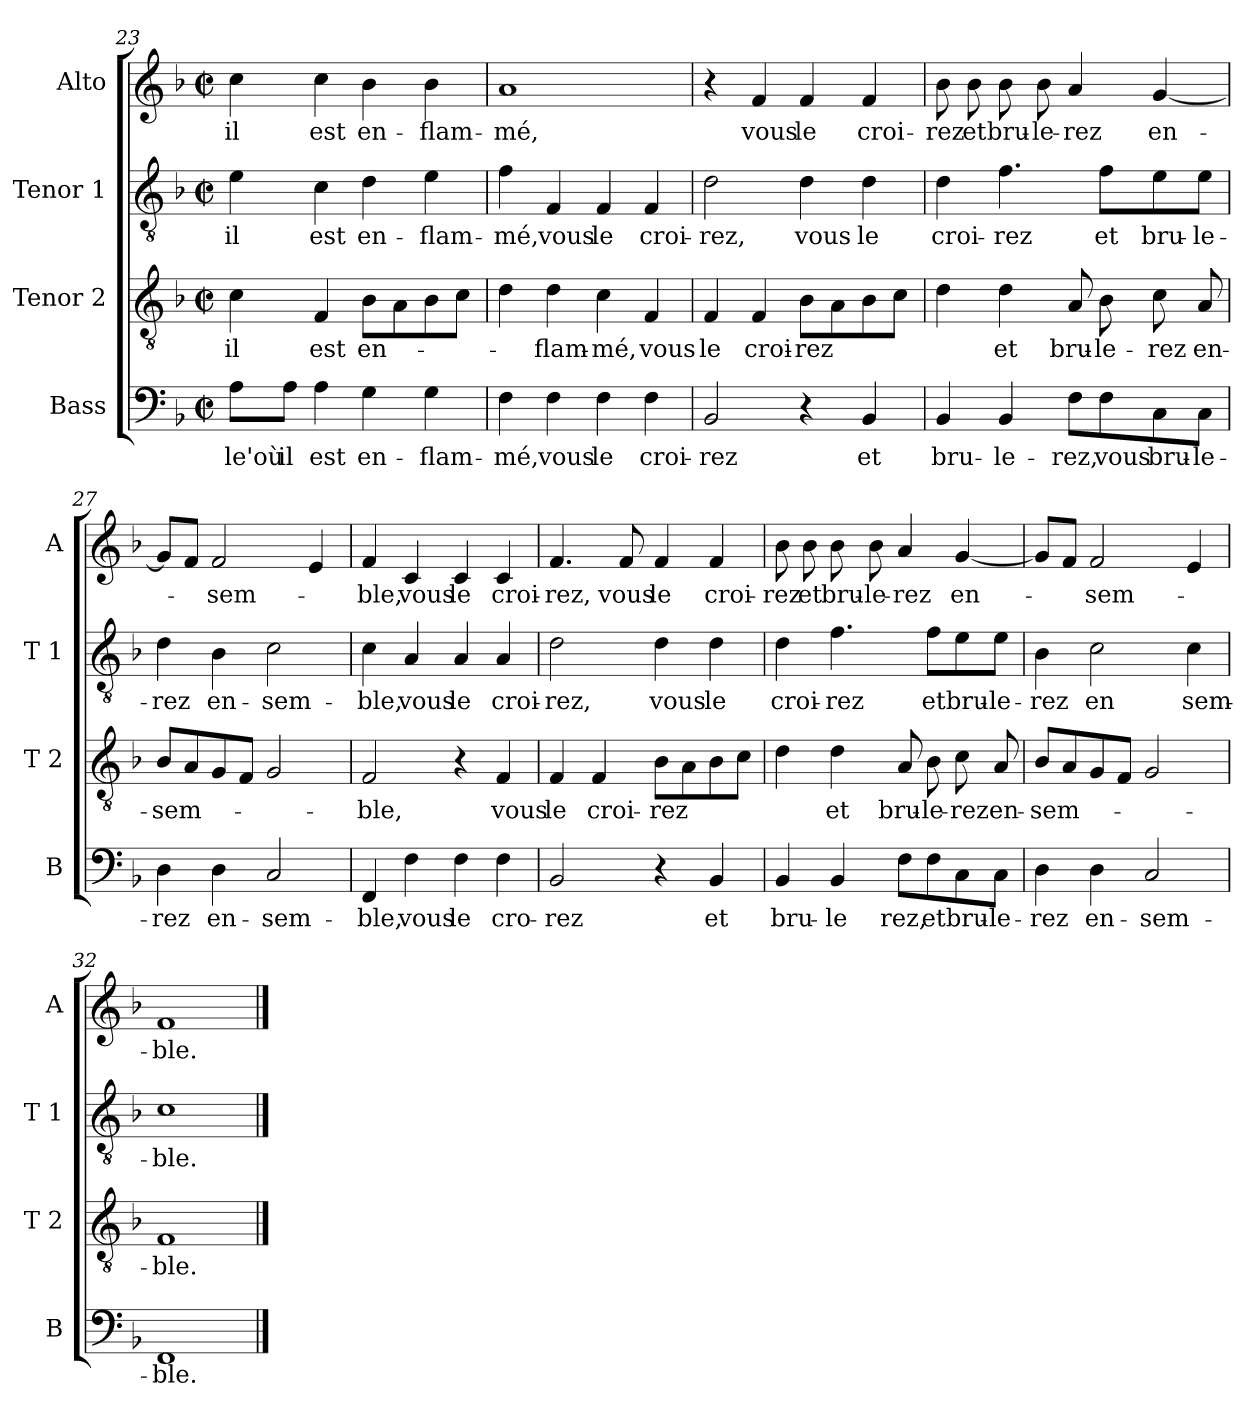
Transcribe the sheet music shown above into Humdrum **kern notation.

**kern	**text	**kern	**text	**kern	**text	**kern	**text
*part4	*part4	*part3	*part3	*part2	*part2	*part1	*part1
*staff4	*staff4	*staff3	*staff3	*staff2	*staff2	*staff1	*staff1
*I"Bass	*	*I"Tenor 2	*	*I"Tenor 1	*	*I"Alto	*
*I'B	*	*I'T 2	*	*I'T 1	*	*I'A	*
*clefF4	*	*clefGv2	*	*clefGv2	*	*clefG2	*
*k[b-]	*	*k[b-]	*	*k[b-]	*	*k[b-]	*
*F:	*	*F:	*	*F:	*	*F:	*
*M2/2	*	*M2/2	*	*M2/2	*	*M2/2	*
*met(c|)	*	*met(c|)	*	*met(c|)	*	*met(c|)	*
=23	=23	=23	=23	=23	=23	=23	=23
!	!LO:LY:b	!	!LO:LY:b	!	!LO:LY:b	!	!LO:LY:b
8A\L	-le'où	4c\	il	4e\	il	4cc\	il
!	!LO:LY:b	!	!	!	!	!	!
8A\J	il	.	.	.	.	.	.
!	!LO:LY:b	!	!LO:LY:b	!	!LO:LY:b	!	!LO:LY:b
4A\	est	4F/	est	4c\	est	4cc\	est
!	!LO:LY:b	!	!LO:LY:b	!	!LO:LY:b	!	!LO:LY:b
4G\	en-	8B-\L	en-	4d\	en-	4b-\	en-
.	.	8A\	.	.	.	.	.
!	!LO:LY:b	!	!	!	!LO:LY:b	!	!LO:LY:b
4G\	-flam-	8B-\	.	4e\	-flam-	4b-\	-flam-
.	.	8c\J	.	.	.	.	.
!!LO:PB:g=z
=24	=24	=24	=24	=24	=24	=24	=24
!	!LO:LY:b	!	!	!	!LO:LY:b	!	!LO:LY:b
4F\	-mé,	4d\	.	4f\	-mé,	1a	-mé,
!	!LO:LY:b	!	!LO:LY:b	!	!LO:LY:b	!	!
4F\	vous	4d\	-flam-	4F/	vous	.	.
!	!LO:LY:b	!	!LO:LY:b	!	!LO:LY:b	!	!
4F\	le	4c\	-mé,	4F/	le	.	.
!	!LO:LY:b	!	!LO:LY:b	!	!LO:LY:b	!	!
4F\	croi-	4F/	vous	4F/	croi-	.	.
=25	=25	=25	=25	=25	=25	=25	=25
!	!LO:LY:b	!	!LO:LY:b	!	!LO:LY:b	!	!
2BB-/	-rez	4F/	le	2d\	-rez,	4r	.
!	!	!	!LO:LY:b	!	!	!	!LO:LY:b
.	.	4F/	croi-	.	.	4f/	vous
!	!	!	!LO:LY:b	!	!LO:LY:b	!	!LO:LY:b
4r	.	8B-\L	-rez	4d\	vous	4f/	le
.	.	8A\	.	.	.	.	.
!	!LO:LY:b	!	!	!	!LO:LY:b	!	!LO:LY:b
4BB-/	et	8B-\	.	4d\	le	4f/	croi-
.	.	8c\J	.	.	.	.	.
=26	=26	=26	=26	=26	=26	=26	=26
!	!LO:LY:b	!	!	!	!LO:LY:b	!	!LO:LY:b
4BB-/	bru-	4d\	.	4d\	croi-	8b-\	-rez
!	!	!	!	!	!	!	!LO:LY:b
.	.	.	.	.	.	8b-\	et
!	!LO:LY:b	!	!LO:LY:b	!	!LO:LY:b	!	!LO:LY:b
4BB-/	-le-	4d\	et	4.f\	-rez	8b-\	bru-
!	!	!	!	!	!	!	!LO:LY:b
.	.	.	.	.	.	8b-\	-le-
!	!LO:LY:b	!	!LO:LY:b	!	!	!	!LO:LY:b
8F\L	-rez,	8A/	bru-	.	.	4a/	-rez
!	!LO:LY:b	!	!LO:LY:b	!	!LO:LY:b	!	!
8F\	vous	8B-\	-le-	8f\L	et	.	.
!	!LO:LY:b	!	!LO:LY:b	!	!LO:LY:b	!	!LO:LY:b
8C\	bru-	8c\	-rez	8e\	bru-	[4g/	en-
!	!LO:LY:b	!	!LO:LY:b	!	!LO:LY:b	!	!
8C\J	-le-	8A/	en-	8e\J	-le-	.	.
=27	=27	=27	=27	=27	=27	=27	=27
!	!LO:LY:b	!	!LO:LY:b	!	!LO:LY:b	!	!
4D\	-rez	8B-/L	-sem-	4d\	-rez	8g/L]	.
.	.	8A/	.	.	.	8f/J	.
!	!LO:LY:b	!	!	!	!LO:LY:b	!	!LO:LY:b
4D\	en-	8G/	.	4B-\	en-	2f/	-sem-
.	.	8F/J	.	.	.	.	.
!	!LO:LY:b	!	!	!	!LO:LY:b	!	!
2C/	-sem-	2G/	.	2c\	-sem-	.	.
.	.	.	.	.	.	4e/	.
!!LO:LB:g=z
=28	=28	=28	=28	=28	=28	=28	=28
!	!LO:LY:b	!	!LO:LY:b	!	!LO:LY:b	!	!LO:LY:b
4FF/	-ble,	2F/	-ble,	4c\	-ble,	4f/	-ble,
!	!LO:LY:b	!	!	!	!LO:LY:b	!	!LO:LY:b
4F\	vous	.	.	4A/	vous	4c/	vous
!	!LO:LY:b	!	!	!	!LO:LY:b	!	!LO:LY:b
4F\	le	4r	.	4A/	le	4c/	le
!	!LO:LY:b	!	!LO:LY:b	!	!LO:LY:b	!	!LO:LY:b
4F\	cro-	4F/	vous	4A/	croi-	4c/	croi-
=29	=29	=29	=29	=29	=29	=29	=29
!	!LO:LY:b	!	!LO:LY:b	!	!LO:LY:b	!	!LO:LY:b
2BB-/	-rez	4F/	le	2d\	-rez,	4.f/	-rez,
!	!	!	!LO:LY:b	!	!	!	!
.	.	4F/	croi-	.	.	.	.
!	!	!	!	!	!	!	!LO:LY:b
.	.	.	.	.	.	8f/	vous
!	!	!	!LO:LY:b	!	!LO:LY:b	!	!LO:LY:b
4r	.	8B-\L	-rez	4d\	vous	4f/	le
.	.	8A\	.	.	.	.	.
!	!LO:LY:b	!	!	!	!LO:LY:b	!	!LO:LY:b
4BB-/	et	8B-\	.	4d\	le	4f/	croi-
.	.	8c\J	.	.	.	.	.
=30	=30	=30	=30	=30	=30	=30	=30
!	!LO:LY:b	!	!	!	!LO:LY:b	!	!LO:LY:b
4BB-/	bru-	4d\	.	4d\	croi-	8b-\	-rez
!	!	!	!	!	!	!	!LO:LY:b
.	.	.	.	.	.	8b-\	et
!	!LO:LY:b	!	!LO:LY:b	!	!LO:LY:b	!	!LO:LY:b
4BB-/	-le	4d\	et	4.f\	-rez	8b-\	bru-
!	!	!	!	!	!	!	!LO:LY:b
.	.	.	.	.	.	8b-\	-le-
!	!LO:LY:b	!	!LO:LY:b	!	!	!	!LO:LY:b
8F\L	rez,	8A/	bru-	.	.	4a/	-rez
!	!LO:LY:b	!	!LO:LY:b	!	!LO:LY:b	!	!
8F\	et	8B-\	-le-	8f\L	et	.	.
!	!LO:LY:b	!	!LO:LY:b	!	!LO:LY:b	!	!LO:LY:b
8C\	bru-	8c\	-rez	8e\	bru-	[4g/	en-
!	!LO:LY:b	!	!LO:LY:b	!	!LO:LY:b	!	!
8C\J	-le-	8A/	en-	8e\J	-le-	.	.
=31	=31	=31	=31	=31	=31	=31	=31
!	!LO:LY:b	!	!LO:LY:b	!	!LO:LY:b	!	!
4D\	-rez	8B-/L	-sem-	4B-\	-rez	8g/L]	.
.	.	8A/	.	.	.	8f/J	.
!	!LO:LY:b	!	!	!	!LO:LY:b	!	!LO:LY:b
4D\	en-	8G/	.	2c\	en	2f/	-sem-
.	.	8F/J	.	.	.	.	.
!	!LO:LY:b	!	!	!	!	!	!
2C/	-sem-	2G/	.	.	.	.	.
!	!	!	!	!	!LO:LY:b	!	!
.	.	.	.	4c\	sem-	4e/	.
=32	=32	=32	=32	=32	=32	=32	=32
!	!LO:LY:b	!	!LO:LY:b	!	!LO:LY:b	!	!LO:LY:b
1FF	-ble.	1F	-ble.	1c	-ble.	1f	-ble.
==	==	==	==	==	==	==	==
*-	*-	*-	*-	*-	*-	*-	*-
